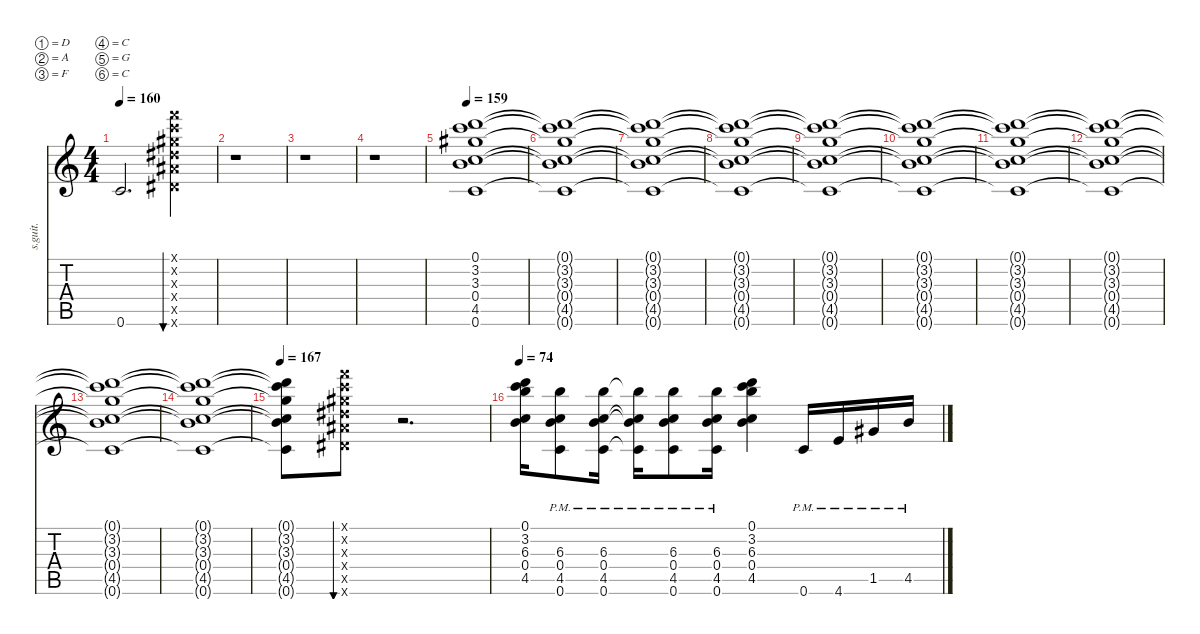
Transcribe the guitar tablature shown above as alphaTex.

\defaultSystemsLayout 4
\hideDynamics
\bracketExtendMode nobrackets
\track ("Octaver effect gt1" "s.guit.") {instrument distortionguitar}
\staff {score tabs}
\tuning (D5 A4 F4 C4 G3 C3)
\ts (4 4)
\tempo 160
\clef g2
\ks c
0.6.2{d lyrics (0 "") lyrics (1 "") lyrics (2 "") lyrics (3 "") lyrics (4 "") dy mf} (3.4{x acc #} 3.5{x acc #} 3.6{x acc #} 3.1{x} 3.2{x} 3.3{x acc #}).4{bu 30 lyrics (0 "") lyrics (1 "") lyrics (2 "") lyrics (3 "") lyrics (4 "")} |
r.1 |
r.1 |
r.1 |
\tempo 159
(0.1 3.2 3.3{acc #} 0.4 4.5 0.6).1{lyrics (0 "") lyrics (1 "") lyrics (2 "") lyrics (3 "") lyrics (4 "")} |
(0.1{t} 3.2{t} 3.3{t acc #} 0.4{t} 4.5{t} 0.6{t}).1{lyrics (0 "") lyrics (1 "") lyrics (2 "") lyrics (3 "") lyrics (4 "")} |
(0.1{t} 3.2{t} 3.3{t acc #} 0.4{t} 4.5{t} 0.6{t}).1{lyrics (0 "") lyrics (1 "") lyrics (2 "") lyrics (3 "") lyrics (4 "")} |
(0.1{t} 3.2{t} 3.3{t acc #} 0.4{t} 4.5{t} 0.6{t}).1{lyrics (0 "") lyrics (1 "") lyrics (2 "") lyrics (3 "") lyrics (4 "")} |
(0.1{t} 3.2{t} 3.3{t acc #} 0.4{t} 4.5{t} 0.6{t}).1{lyrics (0 "") lyrics (1 "") lyrics (2 "") lyrics (3 "") lyrics (4 "")} |
(0.1{t} 3.2{t} 3.3{t acc #} 0.4{t} 4.5{t} 0.6{t}).1{lyrics (0 "") lyrics (1 "") lyrics (2 "") lyrics (3 "") lyrics (4 "")} |
(0.1{t} 3.2{t} 3.3{t acc #} 0.4{t} 4.5{t} 0.6{t}).1{lyrics (0 "") lyrics (1 "") lyrics (2 "") lyrics (3 "") lyrics (4 "")} |
(0.1{t} 3.2{t} 3.3{t acc #} 0.4{t} 4.5{t} 0.6{t}).1{lyrics (0 "") lyrics (1 "") lyrics (2 "") lyrics (3 "") lyrics (4 "")} |
(0.1{t} 3.2{t} 3.3{t acc #} 0.4{t} 4.5{t} 0.6{t}).1{lyrics (0 "") lyrics (1 "") lyrics (2 "") lyrics (3 "") lyrics (4 "")} |
(0.1{t} 3.2{t} 3.3{t acc #} 0.4{t} 4.5{t} 0.6{t}).1{lyrics (0 "") lyrics (1 "") lyrics (2 "") lyrics (3 "") lyrics (4 "")} |
\tempo 167
(0.1{t} 3.2{t} 3.3{t acc #} 0.4{t} 4.5{t} 0.6{t}).8{lyrics (0 "") lyrics (1 "") lyrics (2 "") lyrics (3 "") lyrics (4 "")} (3.4{x acc #} 3.5{x acc #} 3.6{x acc #} 3.1{x} 3.2{x} 3.3{x acc #}).8{bu 30 lyrics (0 "") lyrics (1 "") lyrics (2 "") lyrics (3 "") lyrics (4 "")} r.2{d} |
\tempo 74
(0.1 3.2 6.3 0.4 4.5).16{lyrics (0 "") lyrics (1 "") lyrics (2 "") lyrics (3 "") lyrics (4 "")} (0.4{pm} 4.5{pm} 0.6{pm} 6.3{pm}).8{lyrics (0 "") lyrics (1 "") lyrics (2 "") lyrics (3 "") lyrics (4 "")} (0.4{pm} 4.5{pm} 0.6{pm} 6.3{pm}).16{lyrics (0 "") lyrics (1 "") lyrics (2 "") lyrics (3 "") lyrics (4 "")} (0.4{pm t} 4.5{pm t} 0.6{pm t} 6.3{pm t}).16{lyrics (0 "") lyrics (1 "") lyrics (2 "") lyrics (3 "") lyrics (4 "")} (0.4{pm} 4.5{pm} 0.6{pm} 6.3{pm}).8{lyrics (0 "") lyrics (1 "") lyrics (2 "") lyrics (3 "") lyrics (4 "")} (0.4{pm} 4.5{pm} 0.6{pm} 6.3{pm}).16{lyrics (0 "") lyrics (1 "") lyrics (2 "") lyrics (3 "") lyrics (4 "")} (0.1 3.2 6.3 0.4 4.5).4{lyrics (0 "") lyrics (1 "") lyrics (2 "") lyrics (3 "") lyrics (4 "")} 0.6{pm}.16{lyrics (0 "") lyrics (1 "") lyrics (2 "") lyrics (3 "") lyrics (4 "")} 4.6{pm}.16{lyrics (0 "") lyrics (1 "") lyrics (2 "") lyrics (3 "") lyrics (4 "")} 1.5{pm acc #}.16{lyrics (0 "") lyrics (1 "") lyrics (2 "") lyrics (3 "") lyrics (4 "")} 4.5{pm}.16{lyrics (0 "") lyrics (1 "") lyrics (2 "") lyrics (3 "") lyrics (4 "")}
